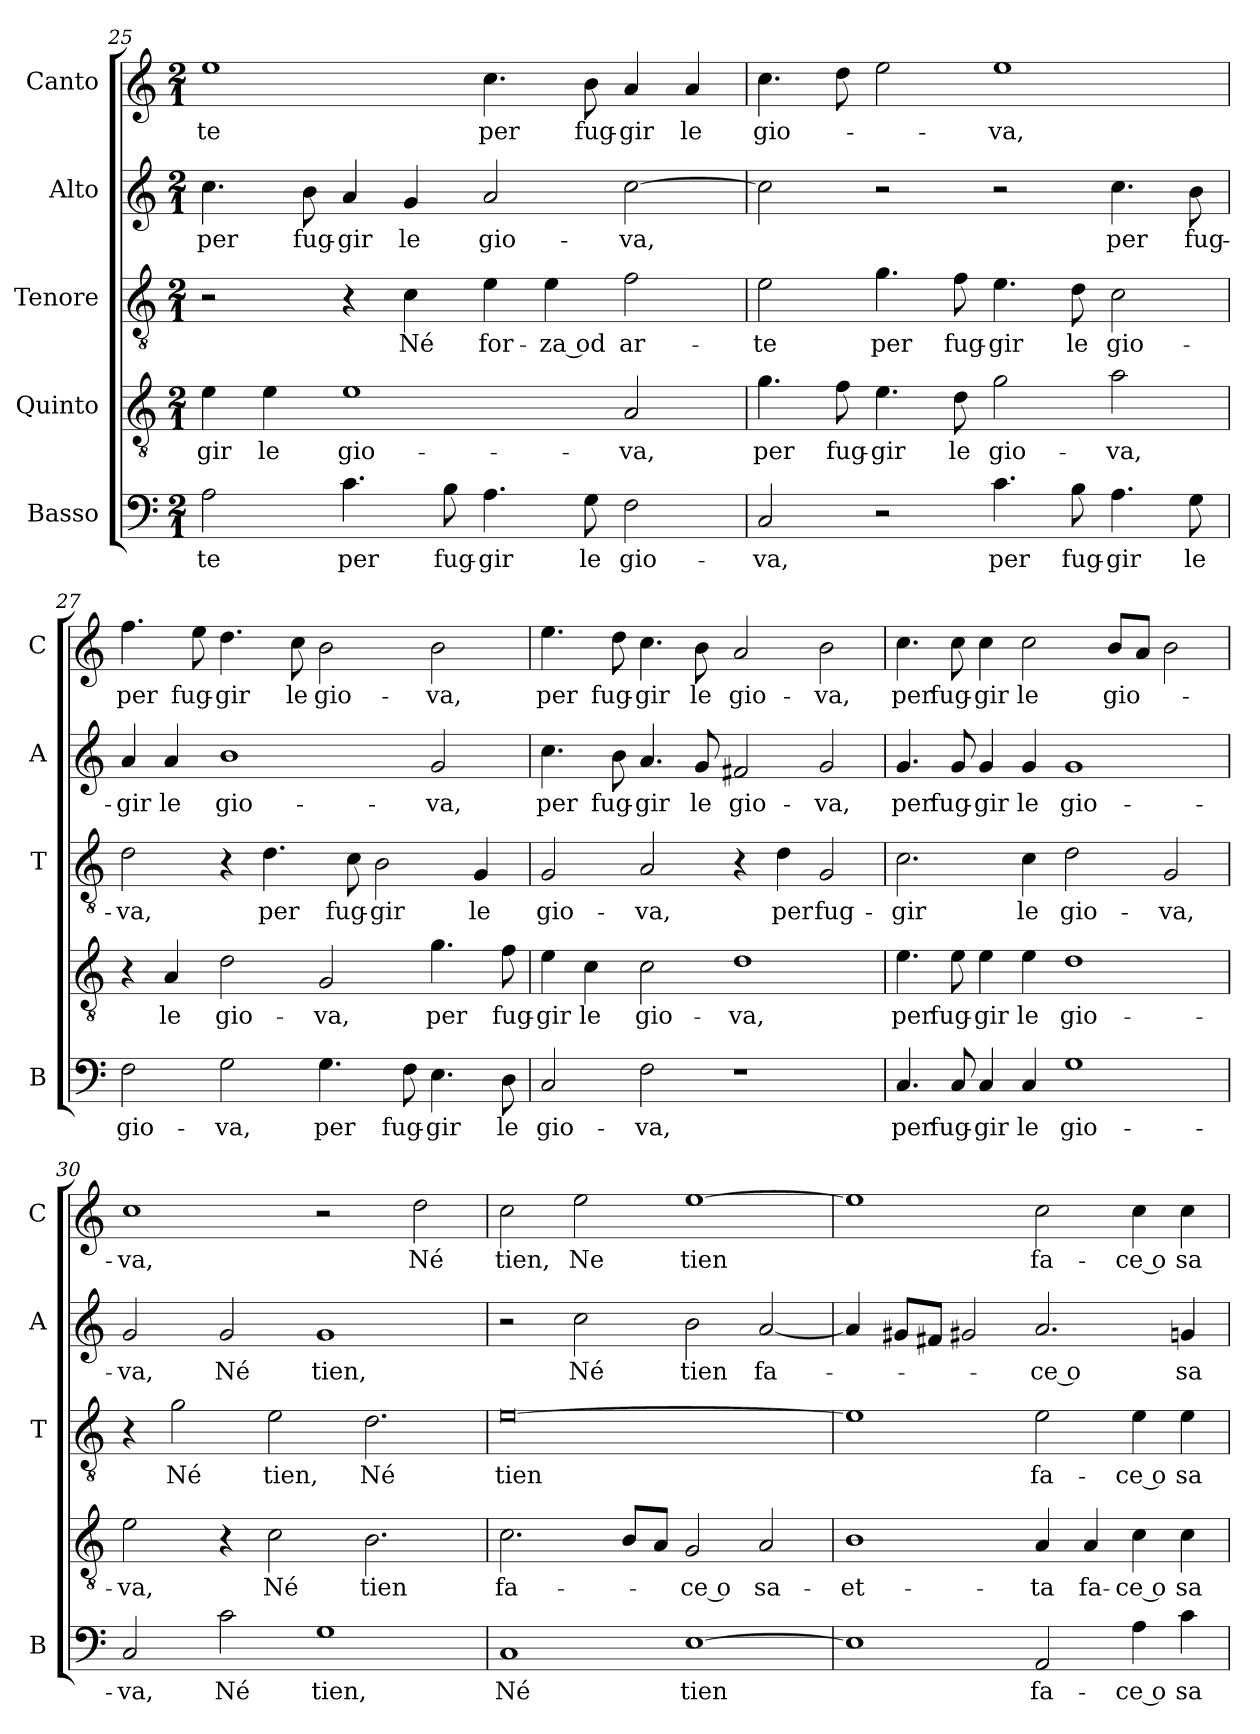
**kern	**text	**kern	**text	**kern	**text	**kern	**text	**kern	**text
*part5	*part5	*part4	*part4	*part3	*part3	*part2	*part2	*part1	*part1
*staff5	*staff5	*staff4	*staff4	*staff3	*staff3	*staff2	*staff2	*staff1	*staff1
*I"Basso	*	*I"Quinto	*	*I"Tenore	*	*I"Alto	*	*I"Canto	*
*I'B	*	*	*	*I'T	*	*I'A	*	*I'C	*
*clefF4	*	*clefGv2	*	*clefGv2	*	*clefG2	*	*clefG2	*
*k[]	*	*k[]	*	*k[]	*	*k[]	*	*k[]	*
*C:	*	*C:	*	*C:	*	*C:	*	*C:	*
*M2/1	*	*M2/1	*	*M2/1	*	*M2/1	*	*M2/1	*
=25	=25	=25	=25	=25	=25	=25	=25	=25	=25
2A	-te	4e	-gir	2r	.	4.cc	per	1ee	-te
.	.	4e	le	.	.	.	.	.	.
.	.	.	.	.	.	8b	fug-	.	.
4.c	per	1e	gio-	4r	.	4a	-gir	.	.
.	.	.	.	4c	Né	4g	le	.	.
8B	fug-	.	.	.	.	.	.	.	.
4.A	-gir	.	.	4e	for-	2a	gio-	4.cc	per
.	.	.	.	4e	-za od	.	.	.	.
8G	le	.	.	.	.	.	.	8b	fug-
2F	gio-	2A	-va,	2f	ar-	[2cc	-va,	4a	-gir
.	.	.	.	.	.	.	.	4a	le
=26	=26	=26	=26	=26	=26	=26	=26	=26	=26
2C	-va,	4.g	per	2e	-te	2cc]	.	4.cc	gio-
.	.	8f	fug-	.	.	.	.	8dd	.
2r	.	4.e	-gir	4.g	per	2r	.	2ee	.
.	.	8d	le	8f	fug-	.	.	.	.
4.c	per	2g	gio-	4.e	-gir	2r	.	1ee	-va,
8B	fug-	.	.	8d	le	.	.	.	.
4.A	-gir	2a	-va,	2c	gio-	4.cc	per	.	.
8G	le	.	.	.	.	8b	fug-	.	.
=27	=27	=27	=27	=27	=27	=27	=27	=27	=27
2F	gio-	4r	.	2d	-va,	4a	-gir	4.ff	per
.	.	4A	le	.	.	4a	le	.	.
.	.	.	.	.	.	.	.	8ee	fug-
2G	-va,	2d	gio-	4r	.	1b	gio-	4.dd	-gir
.	.	.	.	4.d	per	.	.	.	.
.	.	.	.	.	.	.	.	8cc	le
4.G	per	2G	-va,	.	.	.	.	2b	gio-
.	.	.	.	8c	fug-	.	.	.	.
.	.	.	.	2B	-gir	.	.	.	.
8F	fug-	.	.	.	.	.	.	.	.
4.E	-gir	4.g	per	.	.	2g	-va,	2b	-va,
.	.	.	.	4G	le	.	.	.	.
8D	le	8f	fug-	.	.	.	.	.	.
=28	=28	=28	=28	=28	=28	=28	=28	=28	=28
2C	gio-	4e	-gir	2G	gio-	4.cc	per	4.ee	per
.	.	4c	le	.	.	.	.	.	.
.	.	.	.	.	.	8b	fug-	8dd	fug-
2F	-va,	2c	gio-	2A	-va,	4.a	-gir	4.cc	-gir
.	.	.	.	.	.	8g	le	8b	le
1r	.	1d	-va,	4r	.	2f#X	gio-	2a	gio-
.	.	.	.	4d	per	.	.	.	.
.	.	.	.	2G	fug-	2g	-va,	2b	-va,
=29	=29	=29	=29	=29	=29	=29	=29	=29	=29
4.C	per	4.e	per	2.c	-gir	4.g	per	4.cc	per
8C	fug-	8e	fug-	.	.	8g	fug-	8cc	fug-
4C	-gir	4e	-gir	.	.	4g	-gir	4cc	-gir
4C	le	4e	le	4c	le	4g	le	2cc	le
1G	gio-	1d	gio-	2d	gio-	1g	gio-	.	.
.	.	.	.	.	.	.	.	8bL	gio-
.	.	.	.	.	.	.	.	8aJ	.
.	.	.	.	2G	-va,	.	.	2b	.
=30	=30	=30	=30	=30	=30	=30	=30	=30	=30
2C	-va,	2e	-va,	4r	.	2g	-va,	1cc	-va,
.	.	.	.	2g	Né	.	.	.	.
2c	Né	4r	.	.	.	2g	Né	.	.
.	.	2c	Né	2e	tien,	.	.	.	.
1G	tien,	.	.	.	.	1g	tien,	2r	.
.	.	2.B	tien	2.d	Né	.	.	.	.
.	.	.	.	.	.	.	.	2dd	Né
=31	=31	=31	=31	=31	=31	=31	=31	=31	=31
1C	Né	2.c	fa-	[0e	tien	2r	.	2cc	tien,
.	.	.	.	.	.	2cc	Né	2ee	Ne
.	.	8BL	.	.	.	.	.	.	.
.	.	8AJ	.	.	.	.	.	.	.
[1E	tien	2G	-ce o	.	.	2b	tien	[1ee	tien
.	.	2A	sa-	.	.	[2a	fa-	.	.
=32	=32	=32	=32	=32	=32	=32	=32	=32	=32
1E]	.	1B	-et-	1e]	.	4a]	.	1ee]	.
.	.	.	.	.	.	8g#XL	.	.	.
.	.	.	.	.	.	8f#XJ	.	.	.
.	.	.	.	.	.	2g#X	.	.	.
2AA	fa-	4A	-ta	2e	fa-	2.a	-ce o	2cc	fa-
.	.	4A	fa-	.	.	.	.	.	.
4A	-ce o	4c	-ce o	4e	-ce o	.	.	4cc	-ce o
4c	sa-	4c	sa-	4e	sa-	4gn	sa-	4cc	sa-
=	=	=	=	=	=	=	=	=	=
*-	*-	*-	*-	*-	*-	*-	*-	*-	*-
